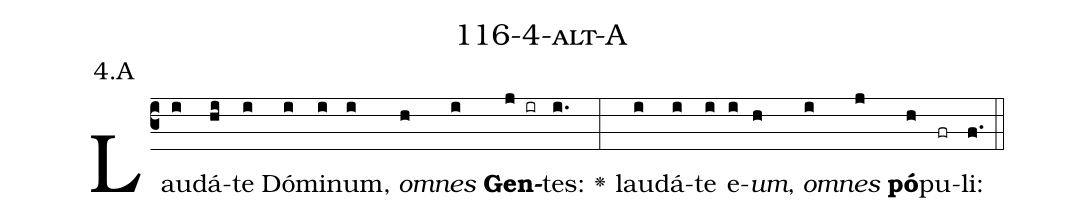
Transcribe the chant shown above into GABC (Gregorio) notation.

name: 116-4-alt-A;
annotation: 4.A;
%%
(c3)Lau(i)dá(hi)te(i) Dó(i)mi(i)num,(i) <i>om</i>(h)<i>nes</i>(i) <b>Gen</b>(j ir)tes:(i.) <v>\greheightstar</v>(:) lau(i)dá(i)te(i) e(i)<i>um</i>,(h) <i>om</i>(i)<i>nes</i>(j) <b>pó</b>(h)pu(fr)li:(f.) (::)


%E(i) u(h) o(i) u(j) a(h) e.(f.) (::)
